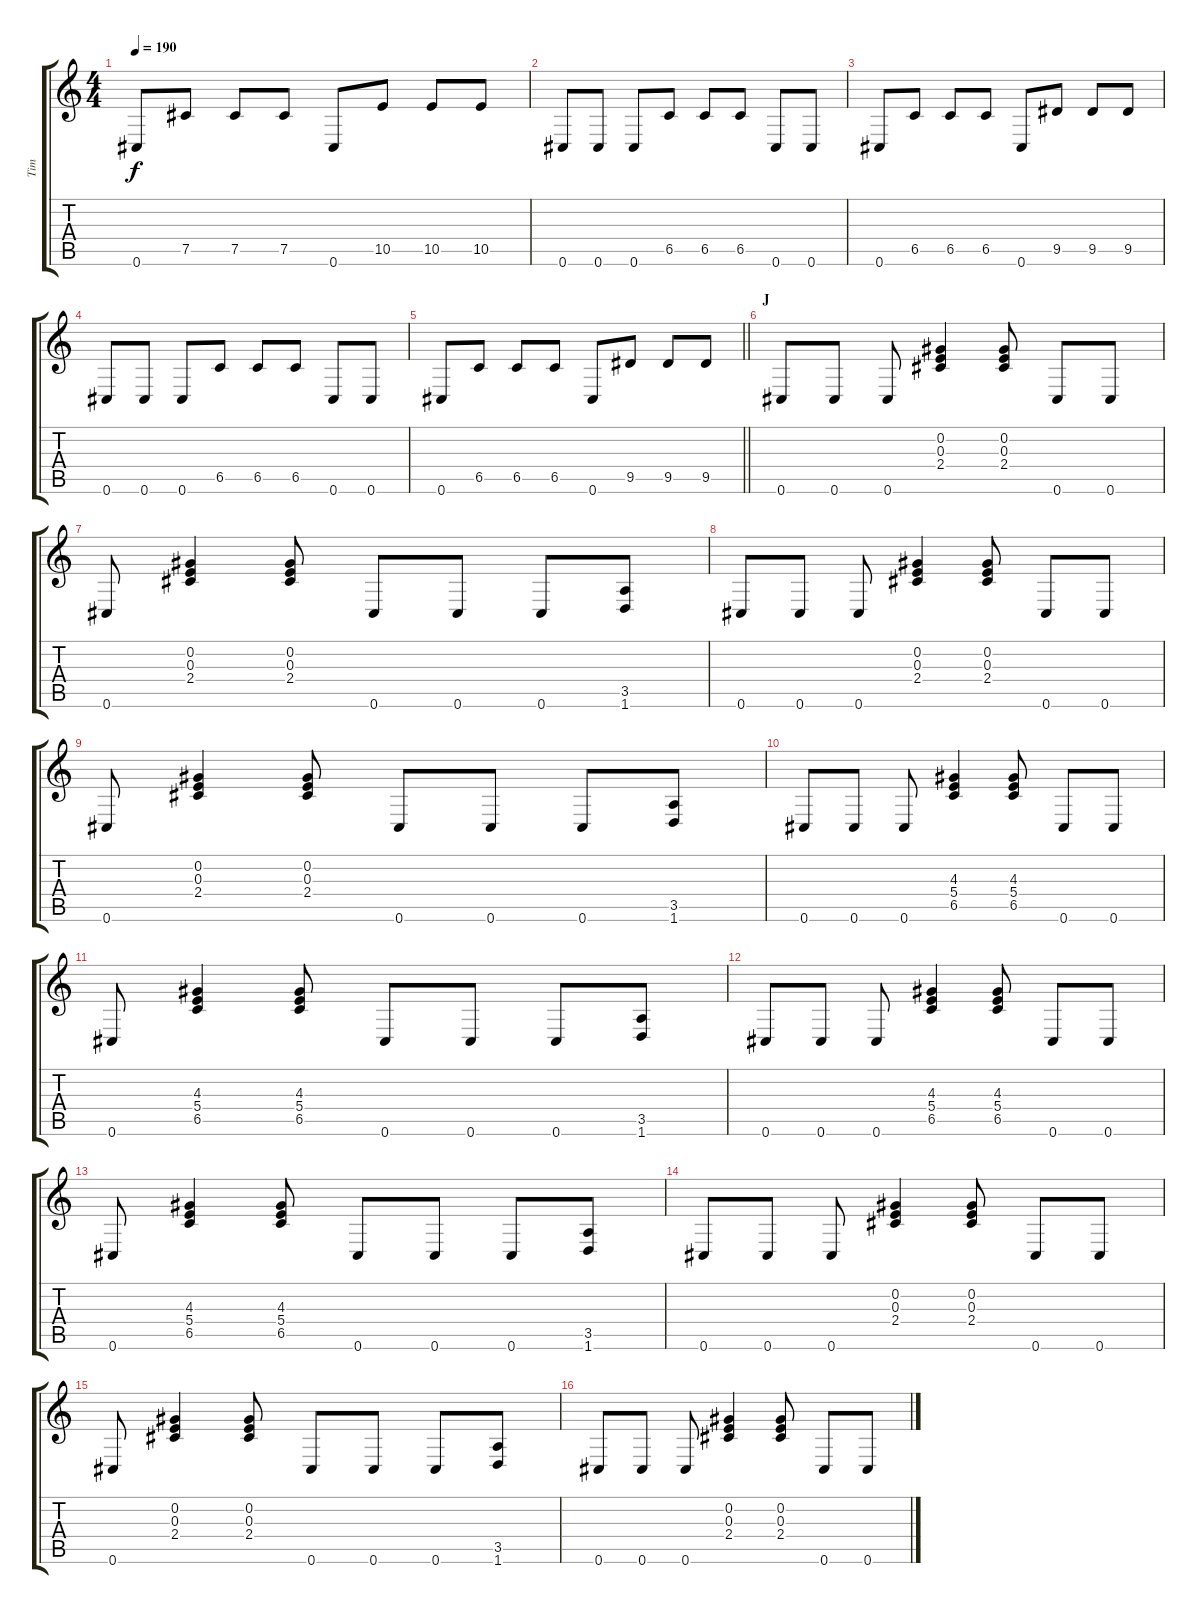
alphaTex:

\track ("Tim" "Tim") {instrument distortionguitar}
\staff {score tabs}
\tuning (Db4 Ab3 E3 B2 Gb2 Db2) {hide}
\ts (4 4)
\tempo 190
\clef g2
\ks c
0.6.8{dy f} 7.5.8 7.5.8 7.5.8 0.6.8 10.5.8 10.5.8 10.5.8 |
0.6.8 0.6.8 0.6.8 6.5.8 6.5.8 6.5.8 0.6.8 0.6.8 |
0.6.8 6.5.8 6.5.8 6.5.8 0.6.8 9.5.8 9.5.8 9.5.8 |
0.6.8 0.6.8 0.6.8 6.5.8 6.5.8 6.5.8 0.6.8 0.6.8 |
\barLineRight lightlight
0.6.8 6.5.8 6.5.8 6.5.8 0.6.8 9.5.8 9.5.8 9.5.8 |
\section ("" "J")
0.6.8 0.6.8 0.6.8 (0.2 0.3 2.4).4 (0.2 0.3 2.4).8 0.6.8 0.6.8 |
0.6.8 (0.2 0.3 2.4).4 (0.2 0.3 2.4).8 0.6.8 0.6.8 0.6.8 (3.5 1.6).8 |
0.6.8 0.6.8 0.6.8 (0.2 0.3 2.4).4 (0.2 0.3 2.4).8 0.6.8 0.6.8 |
0.6.8 (0.2 0.3 2.4).4 (0.2 0.3 2.4).8 0.6.8 0.6.8 0.6.8 (3.5 1.6).8 |
0.6.8 0.6.8 0.6.8 (4.3 5.4 6.5).4 (4.3 5.4 6.5).8 0.6.8 0.6.8 |
0.6.8 (4.3 5.4 6.5).4 (4.3 5.4 6.5).8 0.6.8 0.6.8 0.6.8 (3.5 1.6).8 |
0.6.8 0.6.8 0.6.8 (4.3 5.4 6.5).4 (4.3 5.4 6.5).8 0.6.8 0.6.8 |
0.6.8 (4.3 5.4 6.5).4 (4.3 5.4 6.5).8 0.6.8 0.6.8 0.6.8 (3.5 1.6).8 |
0.6.8 0.6.8 0.6.8 (0.2 0.3 2.4).4 (0.2 0.3 2.4).8 0.6.8 0.6.8 |
0.6.8 (0.2 0.3 2.4).4 (0.2 0.3 2.4).8 0.6.8 0.6.8 0.6.8 (3.5 1.6).8 |
0.6.8 0.6.8 0.6.8 (0.2 0.3 2.4).4 (0.2 0.3 2.4).8 0.6.8 0.6.8
